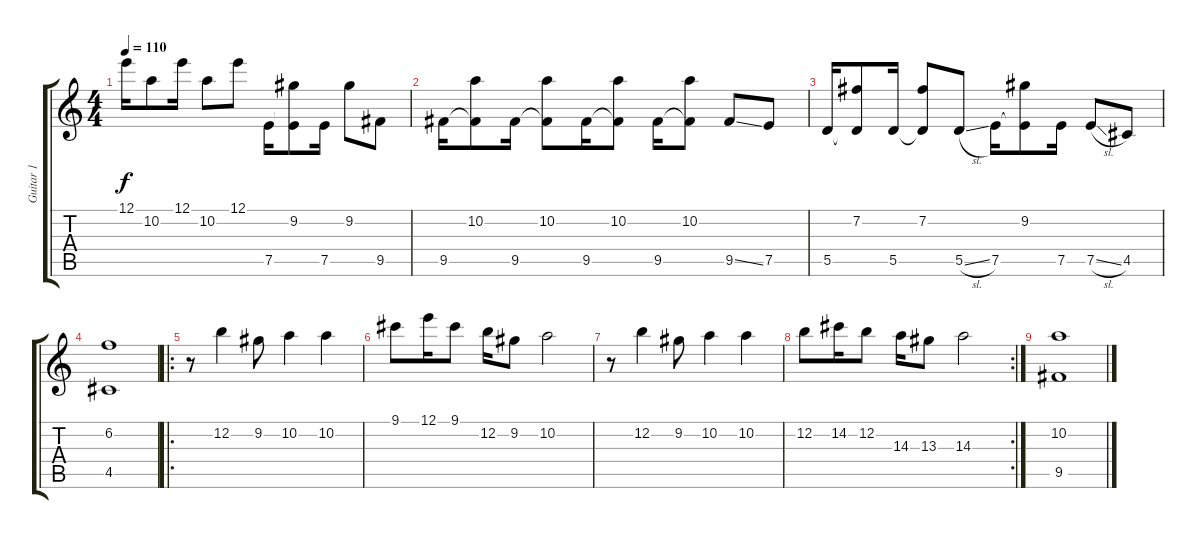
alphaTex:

\track ("Guitar 1 " "Guitar 1 ") {instrument electricguitarjazz}
\staff {score tabs}
\tuning (E4 B3 G3 D3 A2 E2) {hide}
\ts (4 4)
\tempo 110
\clef g2
\ks c
12.1.16{dy f} 10.2.8 12.1.16 10.2.8 12.1.8 7.5.16 (9.2 7.5{t}).8 7.5.16 9.2.8 9.5.8 |
9.5.16 (10.2 9.5{t}).8 9.5.16 (10.2 9.5{t}).8 9.5.16 (10.2 9.5{t}).8 9.5.16 (10.2 9.5{t}).8 9.5{ss}.8 7.5.8 |
5.5.16 (7.2 5.5{t}).8 5.5.16 (7.2 5.5{t}).8 5.5{sl}.8 7.5.16 (9.2 7.5{t}).8 7.5.16 7.5{sl}.8 4.5.8 |
(6.2 4.5).1 |
\ro
r.8 12.2.4 9.2.8 10.2.4 10.2.4 |
9.1.8 12.1.16 9.1.8 12.2.16 9.2.8 10.2.2 |
r.8 12.2.4 9.2.8 10.2.4 10.2.4 |
\rc 2
12.2.8 14.2.16 12.2.8 14.3.16 13.3.8 14.3.2 |
(10.2 9.5).1
